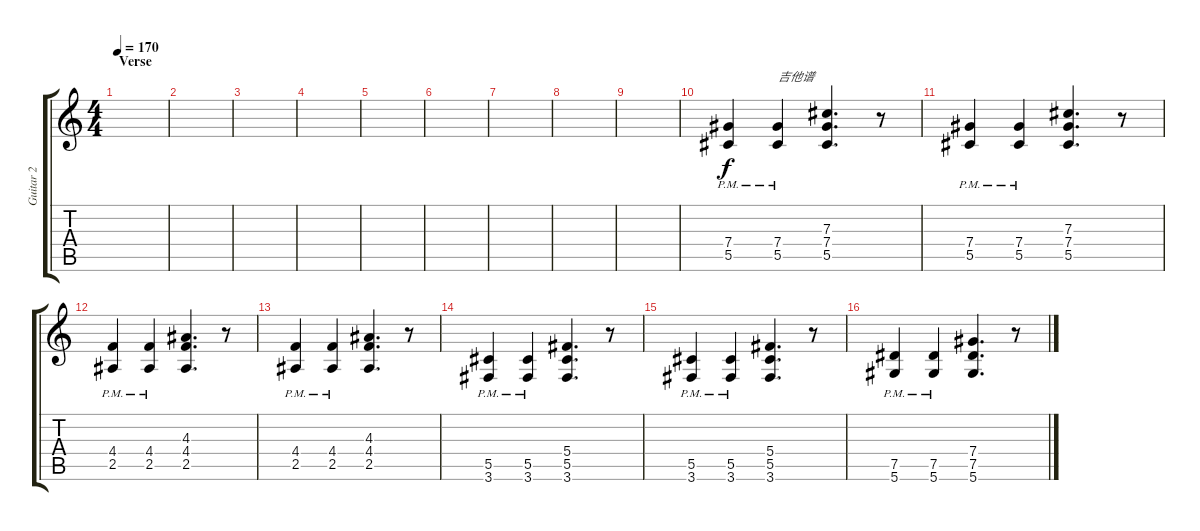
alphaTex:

\track ("Guitar 2" "Guitar 2") {instrument distortionguitar}
\staff {score tabs}
\tuning (Eb4 Bb3 Gb3 Db3 Ab2 Eb2) {hide}
\ts (4 4)
\section ("" "Verse")
\tempo 170
\clef g2
\ks c
|
|
|
|
|
|
|
|
|
(7.4{pm} 5.5{pm}).4 (7.4{pm} 5.5{pm}).4{txt "吉他谱"} (7.3 7.4 5.5).4{d} r.8 |
(7.4{pm} 5.5{pm}).4 (7.4{pm} 5.5{pm}).4 (7.3 7.4 5.5).4{d} r.8 |
(4.4{pm} 2.5{pm}).4 (4.4{pm} 2.5{pm}).4 (4.3 4.4 2.5).4{d} r.8 |
(4.4{pm} 2.5{pm}).4 (4.4{pm} 2.5{pm}).4 (4.3 4.4 2.5).4{d} r.8 |
(5.5{pm} 3.6{pm}).4 (5.5{pm} 3.6{pm}).4 (5.4 5.5 3.6).4{d} r.8 |
(5.5{pm} 3.6{pm}).4 (5.5{pm} 3.6{pm}).4 (5.4 5.5 3.6).4{d} r.8 |
(7.5{pm} 5.6{pm}).4 (7.5{pm} 5.6{pm}).4 (7.4 7.5 5.6).4{d} r.8
